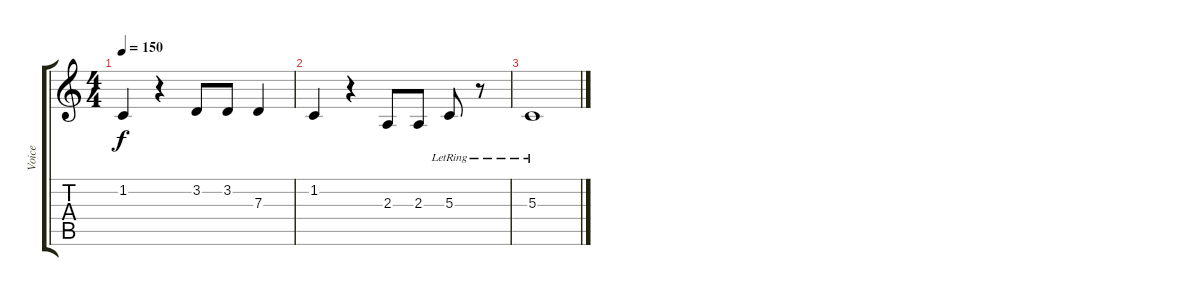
\track ("Voice" "Voice") {instrument violin}
\staff {score tabs}
\tuning (E4 B3 G3 D3 A2 E2) {hide}
\ts (4 4)
\tempo 150
\clef g2
\ks c
1.2.4{dy f} r.4 3.2.8 3.2.8 7.3.4 |
1.2.4 r.4 2.3.8 2.3.8 5.3{lr}.8 r.8 |
5.3{lr}.1
